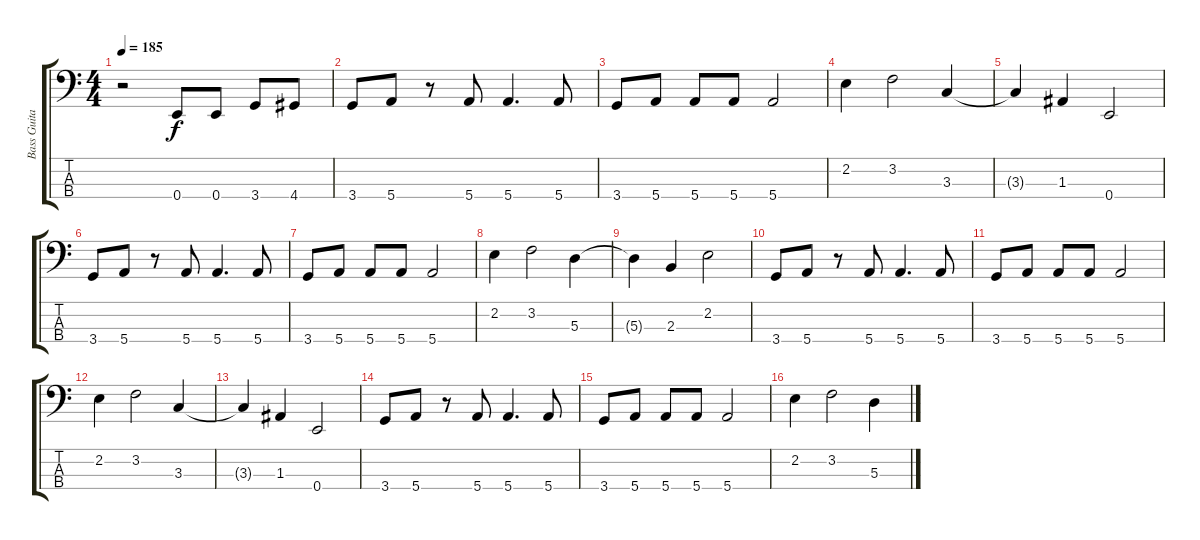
\track ("Bass Guitar" "Bass Guita") {instrument electricbassfinger}
\staff {score tabs}
\tuning (G2 D2 A1 E1) {hide}
\ts (4 4)
\tempo 185
\clef f4
\ks c
r.2{dy f} 0.4.8 0.4.8 3.4.8 4.4.8 |
3.4.8 5.4.8 r.8 5.4.8 5.4.4{d} 5.4.8 |
3.4.8 5.4.8 5.4.8 5.4.8 5.4.2 |
2.2.4 3.2.2 3.3.4 |
3.3{t}.4 1.3.4 0.4.2 |
3.4.8 5.4.8 r.8 5.4.8 5.4.4{d} 5.4.8 |
3.4.8 5.4.8 5.4.8 5.4.8 5.4.2 |
2.2.4 3.2.2 5.3.4 |
5.3{t}.4 2.3.4 2.2.2 |
3.4.8 5.4.8 r.8 5.4.8 5.4.4{d} 5.4.8 |
3.4.8 5.4.8 5.4.8 5.4.8 5.4.2 |
2.2.4 3.2.2 3.3.4 |
3.3{t}.4 1.3.4 0.4.2 |
3.4.8 5.4.8 r.8 5.4.8 5.4.4{d} 5.4.8 |
3.4.8 5.4.8 5.4.8 5.4.8 5.4.2 |
2.2.4 3.2.2 5.3.4
